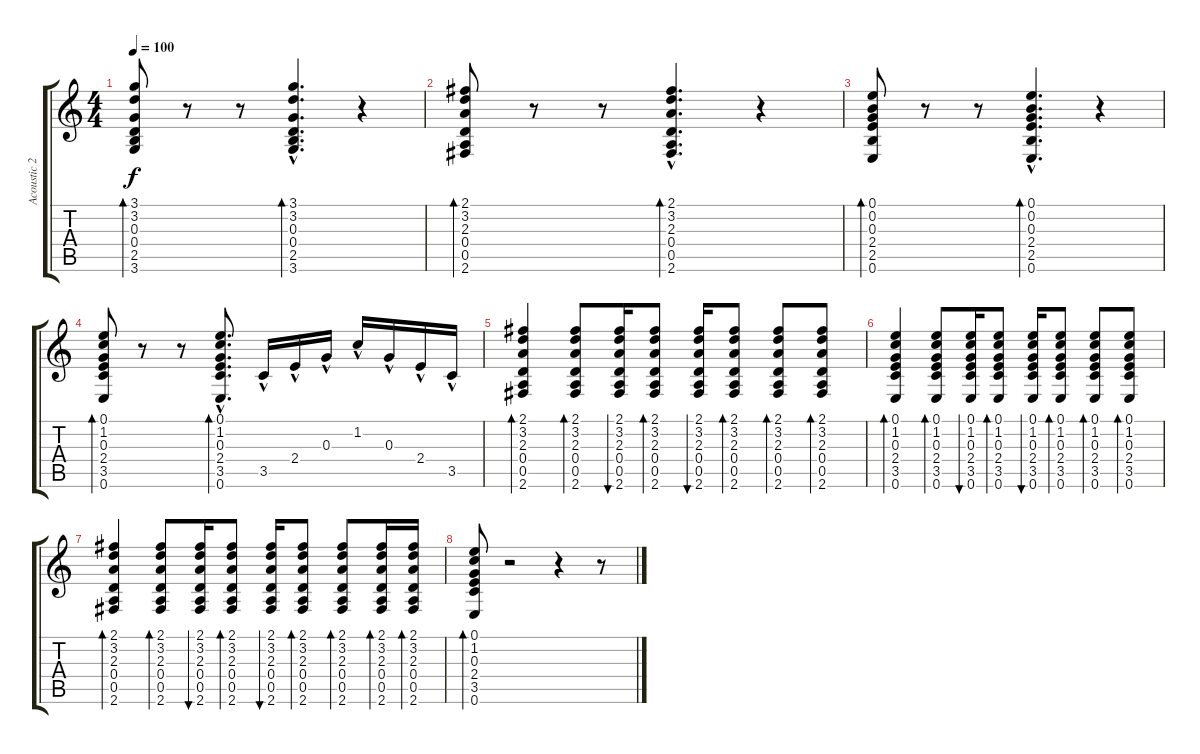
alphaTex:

\track ("Acoustic 2" "Acoustic 2") {instrument acousticguitarnylon}
\staff {score tabs}
\tuning (E4 B3 G3 D3 A2 E2) {hide}
\ts (4 4)
\tempo 100
\clef g2
\ks c
(3.1 3.2 0.3 0.4 2.5 3.6).8{bd 60 dy f} r.8 r.8 (3.1{hac} 3.2{hac} 0.3{hac} 0.4{hac} 2.5{hac} 3.6{hac}).4{d bd 60} r.4 |
(2.1 3.2 2.3 0.4 0.5 2.6).8{bd 60} r.8 r.8 (2.1{hac} 3.2{hac} 2.3{hac} 0.4{hac} 0.5{hac} 2.6{hac}).4{d bd 60} r.4 |
(0.1 0.2 0.3 2.4 2.5 0.6).8{bd 60} r.8 r.8 (0.1{hac} 0.2{hac} 0.3{hac} 2.4{hac} 2.5{hac} 0.6{hac}).4{d bd 60} r.4 |
(0.1 1.2 0.3 2.4 3.5 0.6).8{bd 60} r.8 r.8 (0.1{hac} 1.2{hac} 0.3{hac} 2.4{hac} 3.5{hac} 0.6{hac}).8{d bd 60} 3.5{hac}.16 2.4{hac}.16 0.3{hac}.16 1.2{hac}.16 0.3{hac}.16 2.4{hac}.16 3.5{hac}.16 |
(2.1 3.2 2.3 0.4 0.5 2.6).4{bd 60} (2.1 3.2 2.3 0.4 0.5 2.6).8{bd 60} (2.1 3.2 2.3 0.4 0.5 2.6).16{bu 60} (2.1 3.2 2.3 0.4 0.5 2.6).8{bd 60} (2.1 3.2 2.3 0.4 0.5 2.6).16{bu 60} (2.1 3.2 2.3 0.4 0.5 2.6).8{bd 60} (2.1 3.2 2.3 0.4 0.5 2.6).8{bd 60} (2.1 3.2 2.3 0.4 0.5 2.6).8{bd 60} |
(0.1 1.2 0.3 2.4 3.5 0.6).4{bd 60} (0.1 1.2 0.3 2.4 3.5 0.6).8{bd 60} (0.1 1.2 0.3 2.4 3.5 0.6).16{bu 60} (0.1 1.2 0.3 2.4 3.5 0.6).8{bd 60} (0.1 1.2 0.3 2.4 3.5 0.6).16{bu 60} (0.1 1.2 0.3 2.4 3.5 0.6).8{bd 60} (0.1 1.2 0.3 2.4 3.5 0.6).8{bd 60} (0.1 1.2 0.3 2.4 3.5 0.6).8{bd 60} |
(2.1 3.2 2.3 0.4 0.5 2.6).4{bd 60} (2.1 3.2 2.3 0.4 0.5 2.6).8{bd 60} (2.1 3.2 2.3 0.4 0.5 2.6).16{bu 60} (2.1 3.2 2.3 0.4 0.5 2.6).8{bd 60} (2.1 3.2 2.3 0.4 0.5 2.6).16{bu 60} (2.1 3.2 2.3 0.4 0.5 2.6).8{bd 60} (2.1 3.2 2.3 0.4 0.5 2.6).8{bd 60} (2.1 3.2 2.3 0.4 0.5 2.6).16{bd 60} (2.1 3.2 2.3 0.4 0.5 2.6).16{bd 60} |
(0.1 1.2 0.3 2.4 3.5 0.6).8{bd 60} r.2 r.4 r.8
